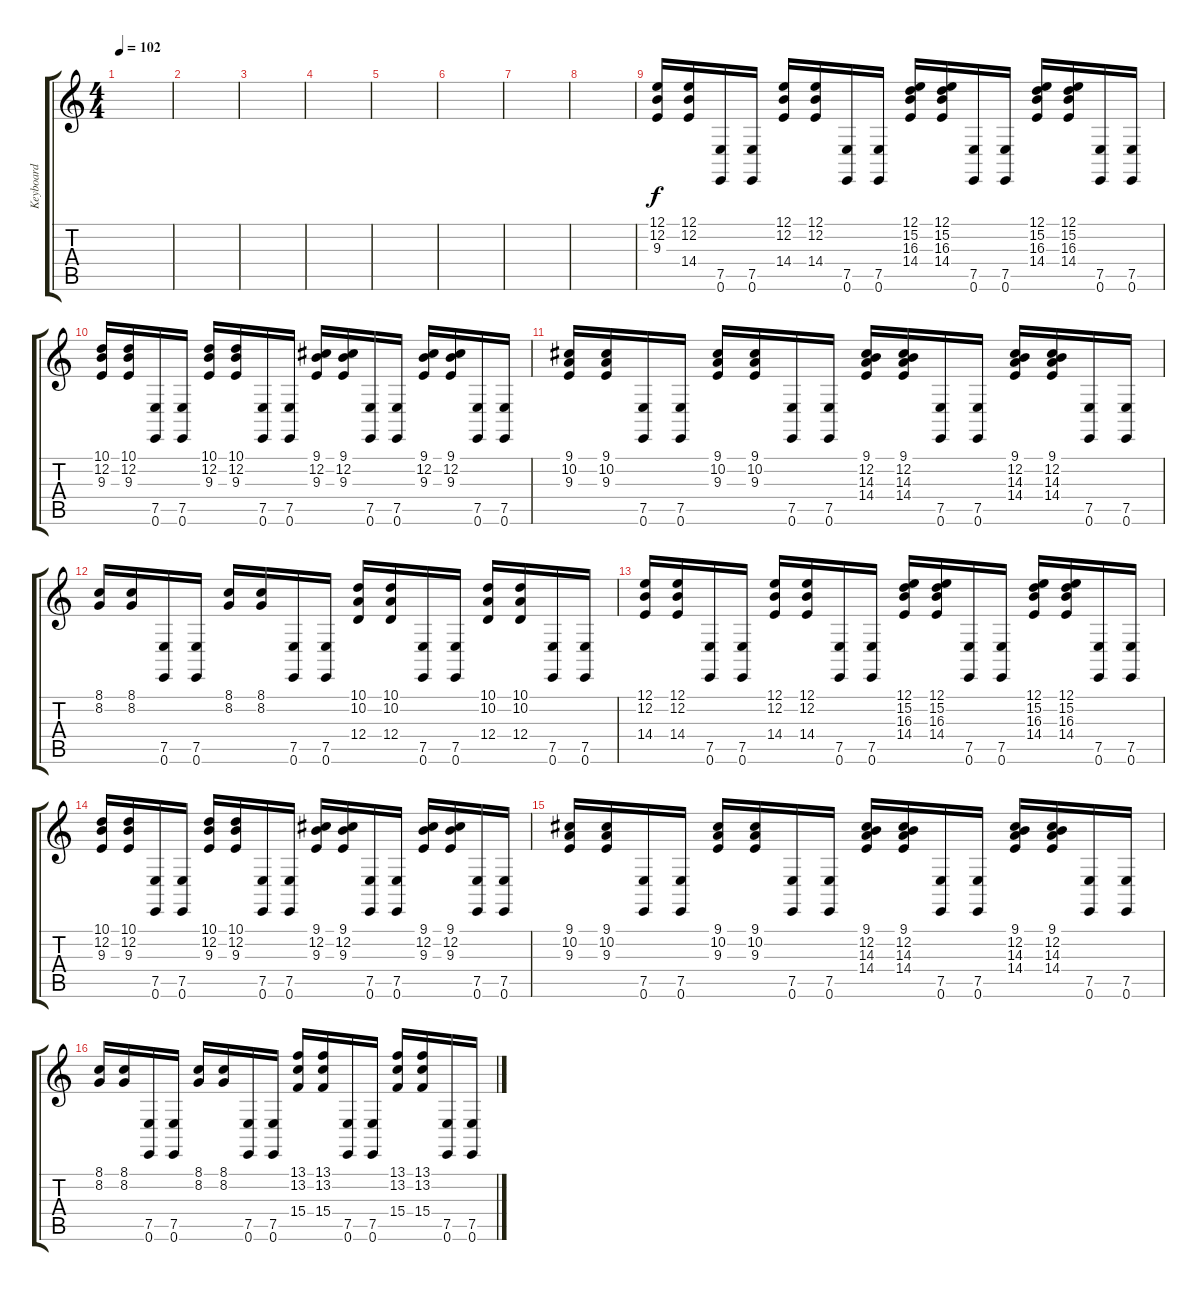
\track ("Keyboard" "Keyboard") {instrument lead2sawtooth}
\staff {score tabs}
\tuning (E4 B3 G3 D3 A2 E2) {hide}
\ts (4 4)
\tempo 102
\clef g2
\ks c
|
|
|
|
|
|
|
|
(12.1 12.2 9.3).16 (12.1 12.2 14.4).16 (7.5 0.6).16 (7.5 0.6).16 (12.1 12.2 14.4).16 (12.1 12.2 14.4).16 (7.5 0.6).16 (7.5 0.6).16 (12.1 15.2 16.3 14.4).16 (12.1 15.2 16.3 14.4).16 (7.5 0.6).16 (7.5 0.6).16 (12.1 15.2 16.3 14.4).16 (12.1 15.2 16.3 14.4).16 (7.5 0.6).16 (7.5 0.6).16 |
(10.1 12.2 9.3).16 (10.1 12.2 9.3).16 (7.5 0.6).16 (7.5 0.6).16 (10.1 12.2 9.3).16 (10.1 12.2 9.3).16 (7.5 0.6).16 (7.5 0.6).16 (9.1 12.2 9.3).16 (9.1 12.2 9.3).16 (7.5 0.6).16 (7.5 0.6).16 (9.1 12.2 9.3).16 (9.1 12.2 9.3).16 (7.5 0.6).16 (7.5 0.6).16 |
(9.1 10.2 9.3).16 (9.1 10.2 9.3).16 (7.5 0.6).16 (7.5 0.6).16 (9.1 10.2 9.3).16 (9.1 10.2 9.3).16 (7.5 0.6).16 (7.5 0.6).16 (9.1 12.2 14.3 14.4).16 (9.1 12.2 14.3 14.4).16 (7.5 0.6).16 (7.5 0.6).16 (9.1 12.2 14.3 14.4).16 (9.1 12.2 14.3 14.4).16 (7.5 0.6).16 (7.5 0.6).16 |
(8.1 8.2).16 (8.1 8.2).16 (7.5 0.6).16 (7.5 0.6).16 (8.1 8.2).16 (8.1 8.2).16 (7.5 0.6).16 (7.5 0.6).16 (10.1 10.2 12.4).16 (10.1 10.2 12.4).16 (7.5 0.6).16 (7.5 0.6).16 (10.1 10.2 12.4).16 (10.1 10.2 12.4).16 (7.5 0.6).16 (7.5 0.6).16 |
(12.1 12.2 14.4).16 (12.1 12.2 14.4).16 (7.5 0.6).16 (7.5 0.6).16 (12.1 12.2 14.4).16 (12.1 12.2 14.4).16 (7.5 0.6).16 (7.5 0.6).16 (12.1 15.2 16.3 14.4).16 (12.1 15.2 16.3 14.4).16 (7.5 0.6).16 (7.5 0.6).16 (12.1 15.2 16.3 14.4).16 (12.1 15.2 16.3 14.4).16 (7.5 0.6).16 (7.5 0.6).16 |
(10.1 12.2 9.3).16 (10.1 12.2 9.3).16 (7.5 0.6).16 (7.5 0.6).16 (10.1 12.2 9.3).16 (10.1 12.2 9.3).16 (7.5 0.6).16 (7.5 0.6).16 (9.1 12.2 9.3).16 (9.1 12.2 9.3).16 (7.5 0.6).16 (7.5 0.6).16 (9.1 12.2 9.3).16 (9.1 12.2 9.3).16 (7.5 0.6).16 (7.5 0.6).16 |
(9.1 10.2 9.3).16 (9.1 10.2 9.3).16 (7.5 0.6).16 (7.5 0.6).16 (9.1 10.2 9.3).16 (9.1 10.2 9.3).16 (7.5 0.6).16 (7.5 0.6).16 (9.1 12.2 14.3 14.4).16 (9.1 12.2 14.3 14.4).16 (7.5 0.6).16 (7.5 0.6).16 (9.1 12.2 14.3 14.4).16 (9.1 12.2 14.3 14.4).16 (7.5 0.6).16 (7.5 0.6).16 |
(8.1 8.2).16 (8.1 8.2).16 (7.5 0.6).16 (7.5 0.6).16 (8.1 8.2).16 (8.1 8.2).16 (7.5 0.6).16 (7.5 0.6).16 (13.1 13.2 15.4).16 (13.1 13.2 15.4).16 (7.5 0.6).16 (7.5 0.6).16 (13.1 13.2 15.4).16 (13.1 13.2 15.4).16 (7.5 0.6).16 (7.5 0.6).16
